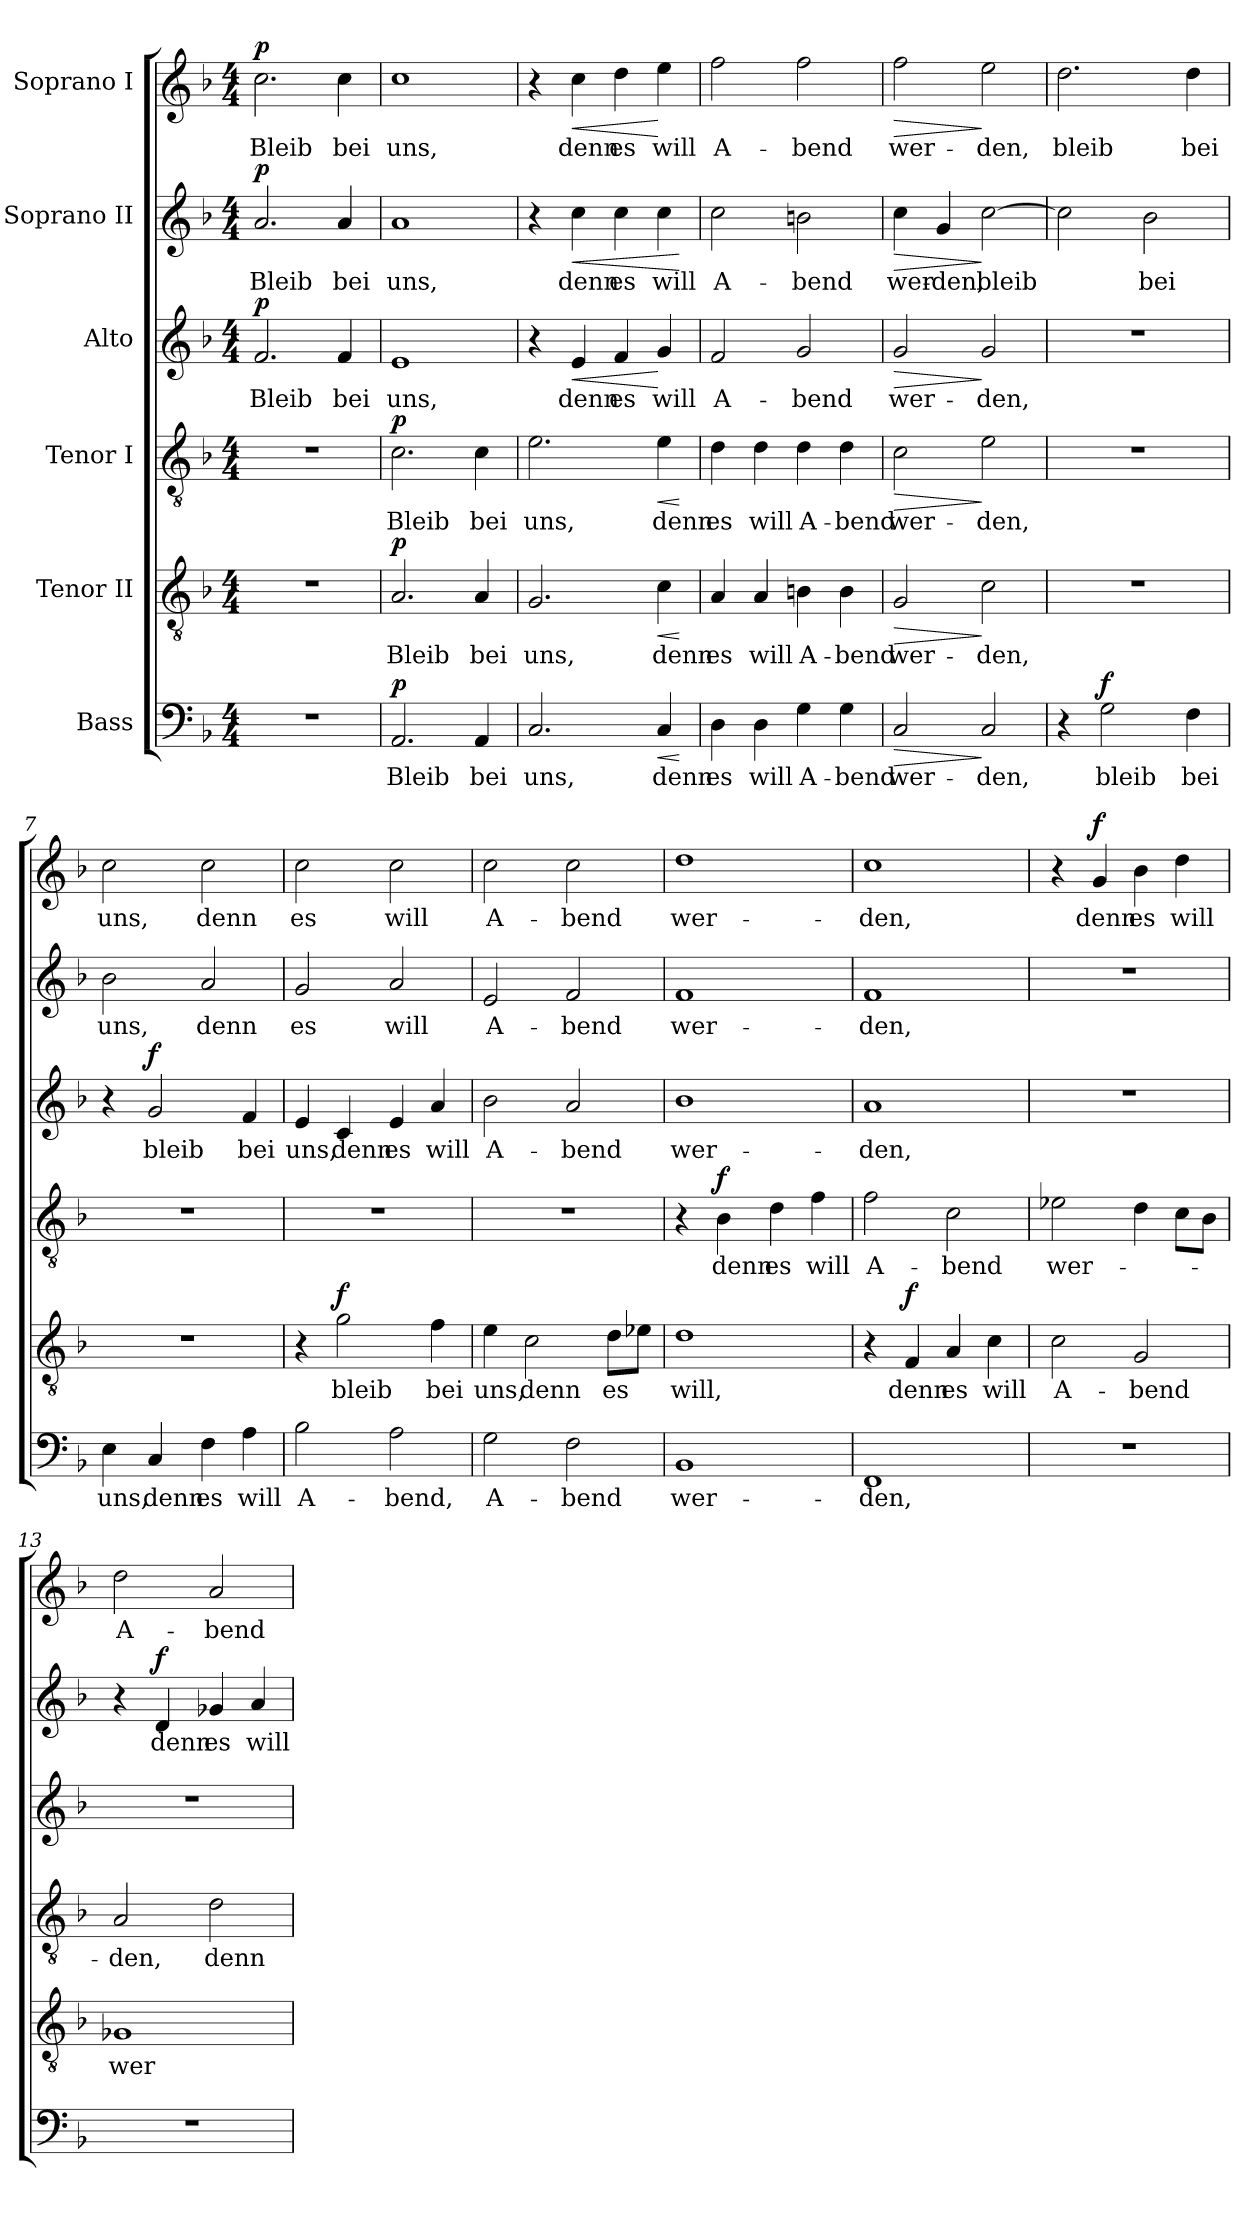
**kern	**text	**dynam	**kern	**text	**dynam	**kern	**text	**dynam	**kern	**text	**dynam	**kern	**text	**dynam	**kern	**text	**dynam
*part6	*part6	*part6	*part5	*part5	*part5	*part4	*part4	*part4	*part3	*part3	*part3	*part2	*part2	*part2	*part1	*part1	*part1
*staff6	*staff6	*staff6	*staff5	*staff5	*staff5	*staff4	*staff4	*staff4	*staff3	*staff3	*staff3	*staff2	*staff2	*staff2	*staff1	*staff1	*staff1
*I"Bass	*	*	*I"Tenor II	*	*	*I"Tenor I	*	*	*I"Alto	*	*	*I"Soprano II	*	*	*I"Soprano I	*	*
*clefF4	*	*	*clefGv2	*	*	*clefGv2	*	*	*clefG2	*	*	*clefG2	*	*	*clefG2	*	*
*k[b-]	*	*	*k[b-]	*	*	*k[b-]	*	*	*k[b-]	*	*	*k[b-]	*	*	*k[b-]	*	*
*F:	*	*	*F:	*	*	*F:	*	*	*F:	*	*	*F:	*	*	*F:	*	*
*M4/4	*	*	*M4/4	*	*	*M4/4	*	*	*M4/4	*	*	*M4/4	*	*	*M4/4	*	*
=1	=1	=1	=1	=1	=1	=1	=1	=1	=1	=1	=1	=1	=1	=1	=1	=1	=1
!	!	!	!	!	!	!	!	!	!	!LO:LY:b	!LO:DY:a	!	!LO:LY:b	!LO:DY:a	!	!LO:LY:b	!LO:DY:a
1r	.	.	1r	.	.	1r	.	.	2.f/	Bleib	p	2.a/	Bleib	p	2.cc\	Bleib	p
!	!	!	!	!	!	!	!	!	!	!LO:LY:b	!	!	!LO:LY:b	!	!	!LO:LY:b	!
.	.	.	.	.	.	.	.	.	4f/	bei	.	4a/	bei	.	4cc\	bei	.
=2	=2	=2	=2	=2	=2	=2	=2	=2	=2	=2	=2	=2	=2	=2	=2	=2	=2
!	!LO:LY:b	!LO:DY:a	!	!LO:LY:b	!LO:DY:a	!	!LO:LY:b	!LO:DY:a	!	!LO:LY:b	!	!	!LO:LY:b	!	!	!LO:LY:b	!
2.AA/	Bleib	p	2.A/	Bleib	p	2.c\	Bleib	p	1e	uns,	.	1a	uns,	.	1cc	uns,	.
!	!LO:LY:b	!	!	!LO:LY:b	!	!	!LO:LY:b	!	!	!	!	!	!	!	!	!	!
4AA/	bei	.	4A/	bei	.	4c\	bei	.	.	.	.	.	.	.	.	.	.
=3	=3	=3	=3	=3	=3	=3	=3	=3	=3	=3	=3	=3	=3	=3	=3	=3	=3
!	!LO:LY:b	!	!	!LO:LY:b	!	!	!LO:LY:b	!	!	!	!	!	!	!	!	!	!
2.C/	uns,	.	2.G/	uns,	.	2.e\	uns,	.	4r	.	.	4r	.	.	4r	.	.
!	!	!	!	!	!	!	!	!	!	!LO:LY:b	!LO:HP:b	!	!LO:LY:b	!LO:HP:b	!	!LO:LY:b	!LO:HP:b
.	.	.	.	.	.	.	.	.	4e/	denn	<	4cc\	denn	<	4cc\	denn	<
!	!	!	!	!	!	!	!	!	!	!LO:LY:b	!	!	!LO:LY:b	!	!	!LO:LY:b	!
.	.	.	.	.	.	.	.	.	4f/	es	.	4cc\	es	.	4dd\	es	.
!	!LO:LY:b	!LO:HP:b	!	!LO:LY:b	!LO:HP:b	!	!LO:LY:b	!LO:HP:b	!	!LO:LY:b	!	!	!LO:LY:b	!	!	!LO:LY:b	!
4C/	denn	<	4c\	denn	<	4e\	denn	<	4g/	will	[	4cc\	will	.	4ee\	will	[
.	.	[	.	.	[	.	.	[	.	.	.	.	.	[	.	.	.
=4	=4	=4	=4	=4	=4	=4	=4	=4	=4	=4	=4	=4	=4	=4	=4	=4	=4
!	!LO:LY:b	!	!	!LO:LY:b	!	!	!LO:LY:b	!	!	!LO:LY:b	!	!	!LO:LY:b	!	!	!LO:LY:b	!
4D\	es	.	4A/	es	.	4d\	es	.	2f/	A-	.	2cc\	A-	.	2ff\	A-	.
!	!LO:LY:b	!	!	!LO:LY:b	!	!	!LO:LY:b	!	!	!	!	!	!	!	!	!	!
4D\	will	.	4A/	will	.	4d\	will	.	.	.	.	.	.	.	.	.	.
!	!LO:LY:b	!	!	!LO:LY:b	!	!	!LO:LY:b	!	!	!LO:LY:b	!	!	!LO:LY:b	!	!	!LO:LY:b	!
4G\	A-	.	4Bn\	A-	.	4d\	A-	.	2g/	-bend	.	2bn\	-bend	.	2ff\	-bend	.
!	!LO:LY:b	!	!	!LO:LY:b	!	!	!LO:LY:b	!	!	!	!	!	!	!	!	!	!
4G\	-bend	.	4B\	-bend	.	4d\	-bend	.	.	.	.	.	.	.	.	.	.
=5	=5	=5	=5	=5	=5	=5	=5	=5	=5	=5	=5	=5	=5	=5	=5	=5	=5
!	!LO:LY:b	!LO:HP:b	!	!LO:LY:b	!LO:HP:b	!	!LO:LY:b	!LO:HP:b	!	!LO:LY:b	!LO:HP:b	!	!LO:LY:b	!LO:HP:b	!	!LO:LY:b	!LO:HP:b
2C/	wer-	>	2G/	wer-	>	2c\	wer-	>	2g/	wer-	>	4cc\	wer-	>	2ff\	wer-	>
!	!	!	!	!	!	!	!	!	!	!	!	!	!LO:LY:b	!	!	!	!
.	.	.	.	.	.	.	.	.	.	.	.	4g/	-den,	.	.	.	.
!	!LO:LY:b	!	!	!LO:LY:b	!	!	!LO:LY:b	!	!	!LO:LY:b	!	!	!LO:LY:b	!	!	!LO:LY:b	!
2C/	-den,	]	2c\	-den,	]	2e\	-den,	]	2g/	-den,	]	[2cc\	bleib	]	2ee\	-den,	]
!!LO:PB:g=z
=6	=6	=6	=6	=6	=6	=6	=6	=6	=6	=6	=6	=6	=6	=6	=6	=6	=6
!	!	!	!	!	!	!	!	!	!	!	!	!	!	!	!	!LO:LY:b	!
4r	.	.	1r	.	.	1r	.	.	1r	.	.	2cc\]	.	.	2.dd\	bleib	.
!	!LO:LY:b	!LO:DY:a	!	!	!	!	!	!	!	!	!	!	!	!	!	!	!
2G\	bleib	f	.	.	.	.	.	.	.	.	.	.	.	.	.	.	.
!	!	!	!	!	!	!	!	!	!	!	!	!	!LO:LY:b	!	!	!	!
.	.	.	.	.	.	.	.	.	.	.	.	2b-\	bei	.	.	.	.
!	!LO:LY:b	!	!	!	!	!	!	!	!	!	!	!	!	!	!	!LO:LY:b	!
4F\	bei	.	.	.	.	.	.	.	.	.	.	.	.	.	4dd\	bei	.
=7	=7	=7	=7	=7	=7	=7	=7	=7	=7	=7	=7	=7	=7	=7	=7	=7	=7
!	!LO:LY:b	!	!	!	!	!	!	!	!	!	!	!	!LO:LY:b	!	!	!LO:LY:b	!
4E\	uns,	.	1r	.	.	1r	.	.	4r	.	.	2b-\	uns,	.	2cc\	uns,	.
!	!LO:LY:b	!	!	!	!	!	!	!	!	!LO:LY:b	!LO:DY:a	!	!	!	!	!	!
4C/	denn	.	.	.	.	.	.	.	2g/	bleib	f	.	.	.	.	.	.
!	!LO:LY:b	!	!	!	!	!	!	!	!	!	!	!	!LO:LY:b	!	!	!LO:LY:b	!
4F\	es	.	.	.	.	.	.	.	.	.	.	2a/	denn	.	2cc\	denn	.
!	!LO:LY:b	!	!	!	!	!	!	!	!	!LO:LY:b	!	!	!	!	!	!	!
4A\	will	.	.	.	.	.	.	.	4f/	bei	.	.	.	.	.	.	.
=8	=8	=8	=8	=8	=8	=8	=8	=8	=8	=8	=8	=8	=8	=8	=8	=8	=8
!	!LO:LY:b	!	!	!	!	!	!	!	!	!LO:LY:b	!	!	!LO:LY:b	!	!	!LO:LY:b	!
2B-\	A-	.	4r	.	.	1r	.	.	4e/	uns,	.	2g/	es	.	2cc\	es	.
!	!	!	!	!LO:LY:b	!LO:DY:a	!	!	!	!	!LO:LY:b	!	!	!	!	!	!	!
.	.	.	2g\	bleib	f	.	.	.	4c/	denn	.	.	.	.	.	.	.
!	!LO:LY:b	!	!	!	!	!	!	!	!	!LO:LY:b	!	!	!LO:LY:b	!	!	!LO:LY:b	!
2A\	-bend,	.	.	.	.	.	.	.	4e/	es	.	2a/	will	.	2cc\	will	.
!	!	!	!	!LO:LY:b	!	!	!	!	!	!LO:LY:b	!	!	!	!	!	!	!
.	.	.	4f\	bei	.	.	.	.	4a/	will	.	.	.	.	.	.	.
=9	=9	=9	=9	=9	=9	=9	=9	=9	=9	=9	=9	=9	=9	=9	=9	=9	=9
!	!LO:LY:b	!	!	!LO:LY:b	!	!	!	!	!	!LO:LY:b	!	!	!LO:LY:b	!	!	!LO:LY:b	!
2G\	A-	.	4e\	uns,	.	1r	.	.	2b-\	A-	.	2e/	A-	.	2cc\	A-	.
!	!	!	!	!LO:LY:b	!	!	!	!	!	!	!	!	!	!	!	!	!
.	.	.	2c\	denn	.	.	.	.	.	.	.	.	.	.	.	.	.
!	!LO:LY:b	!	!	!	!	!	!	!	!	!LO:LY:b	!	!	!LO:LY:b	!	!	!LO:LY:b	!
2F\	-bend	.	.	.	.	.	.	.	2a/	-bend	.	2f/	-bend	.	2cc\	-bend	.
!	!	!	!	!LO:LY:b	!	!	!	!	!	!	!	!	!	!	!	!	!
.	.	.	8d\L	es	.	.	.	.	.	.	.	.	.	.	.	.	.
.	.	.	8e-X\J	.	.	.	.	.	.	.	.	.	.	.	.	.	.
=10	=10	=10	=10	=10	=10	=10	=10	=10	=10	=10	=10	=10	=10	=10	=10	=10	=10
!	!LO:LY:b	!	!	!LO:LY:b	!	!	!	!	!	!LO:LY:b	!	!	!LO:LY:b	!	!	!LO:LY:b	!
1BB-	wer-	.	1d	will,	.	4r	.	.	1b-	wer-	.	1f	wer-	.	1dd	wer-	.
!	!	!	!	!	!	!	!LO:LY:b	!LO:DY:a	!	!	!	!	!	!	!	!	!
.	.	.	.	.	.	4B-\	denn	f	.	.	.	.	.	.	.	.	.
!	!	!	!	!	!	!	!LO:LY:b	!	!	!	!	!	!	!	!	!	!
.	.	.	.	.	.	4d\	es	.	.	.	.	.	.	.	.	.	.
!	!	!	!	!	!	!	!LO:LY:b	!	!	!	!	!	!	!	!	!	!
.	.	.	.	.	.	4f\	will	.	.	.	.	.	.	.	.	.	.
!!LO:LB:g=z
=11	=11	=11	=11	=11	=11	=11	=11	=11	=11	=11	=11	=11	=11	=11	=11	=11	=11
!	!LO:LY:b	!	!	!	!	!	!LO:LY:b	!	!	!LO:LY:b	!	!	!LO:LY:b	!	!	!LO:LY:b	!
1FF	-den,	.	4r	.	.	2f\	A-	.	1a	-den,	.	1f	-den,	.	1cc	-den,	.
!	!	!	!	!LO:LY:b	!LO:DY:a	!	!	!	!	!	!	!	!	!	!	!	!
.	.	.	4F/	denn	f	.	.	.	.	.	.	.	.	.	.	.	.
!	!	!	!	!LO:LY:b	!	!	!LO:LY:b	!	!	!	!	!	!	!	!	!	!
.	.	.	4A/	es	.	2c\	-bend	.	.	.	.	.	.	.	.	.	.
!	!	!	!	!LO:LY:b	!	!	!	!	!	!	!	!	!	!	!	!	!
.	.	.	4c\	will	.	.	.	.	.	.	.	.	.	.	.	.	.
=12	=12	=12	=12	=12	=12	=12	=12	=12	=12	=12	=12	=12	=12	=12	=12	=12	=12
!	!	!	!	!LO:LY:b	!	!	!LO:LY:b	!	!	!	!	!	!	!	!	!	!
1r	.	.	2c\	A-	.	2e-X\	wer-	.	1r	.	.	1r	.	.	4r	.	.
!	!	!	!	!	!	!	!	!	!	!	!	!	!	!	!	!LO:LY:b	!LO:DY:a
.	.	.	.	.	.	.	.	.	.	.	.	.	.	.	4g/	denn	f
!	!	!	!	!LO:LY:b	!	!	!	!	!	!	!	!	!	!	!	!LO:LY:b	!
.	.	.	2G/	-bend	.	4d\	.	.	.	.	.	.	.	.	4b-\	es	.
!	!	!	!	!	!	!	!	!	!	!	!	!	!	!	!	!LO:LY:b	!
.	.	.	.	.	.	8c\L	.	.	.	.	.	.	.	.	4dd\	will	.
.	.	.	.	.	.	8B-\J	.	.	.	.	.	.	.	.	.	.	.
=13	=13	=13	=13	=13	=13	=13	=13	=13	=13	=13	=13	=13	=13	=13	=13	=13	=13
!	!	!	!	!LO:LY:b	!	!	!LO:LY:b	!	!	!	!	!	!	!	!	!LO:LY:b	!
1r	.	.	1G-X	wer-	.	2A/	-den,	.	1r	.	.	4r	.	.	2dd\	A-	.
!	!	!	!	!	!	!	!	!	!	!	!	!	!LO:LY:b	!LO:DY:a	!	!	!
.	.	.	.	.	.	.	.	.	.	.	.	4d/	denn	f	.	.	.
!	!	!	!	!	!	!	!LO:LY:b	!	!	!	!	!	!LO:LY:b	!	!	!LO:LY:b	!
.	.	.	.	.	.	2d\	denn	.	.	.	.	4g-X/	es	.	2a/	-bend	.
!	!	!	!	!	!	!	!	!	!	!	!	!	!LO:LY:b	!	!	!	!
.	.	.	.	.	.	.	.	.	.	.	.	4a/	will	.	.	.	.
=	=	=	=	=	=	=	=	=	=	=	=	=	=	=	=	=	=
*-	*-	*-	*-	*-	*-	*-	*-	*-	*-	*-	*-	*-	*-	*-	*-	*-	*-
